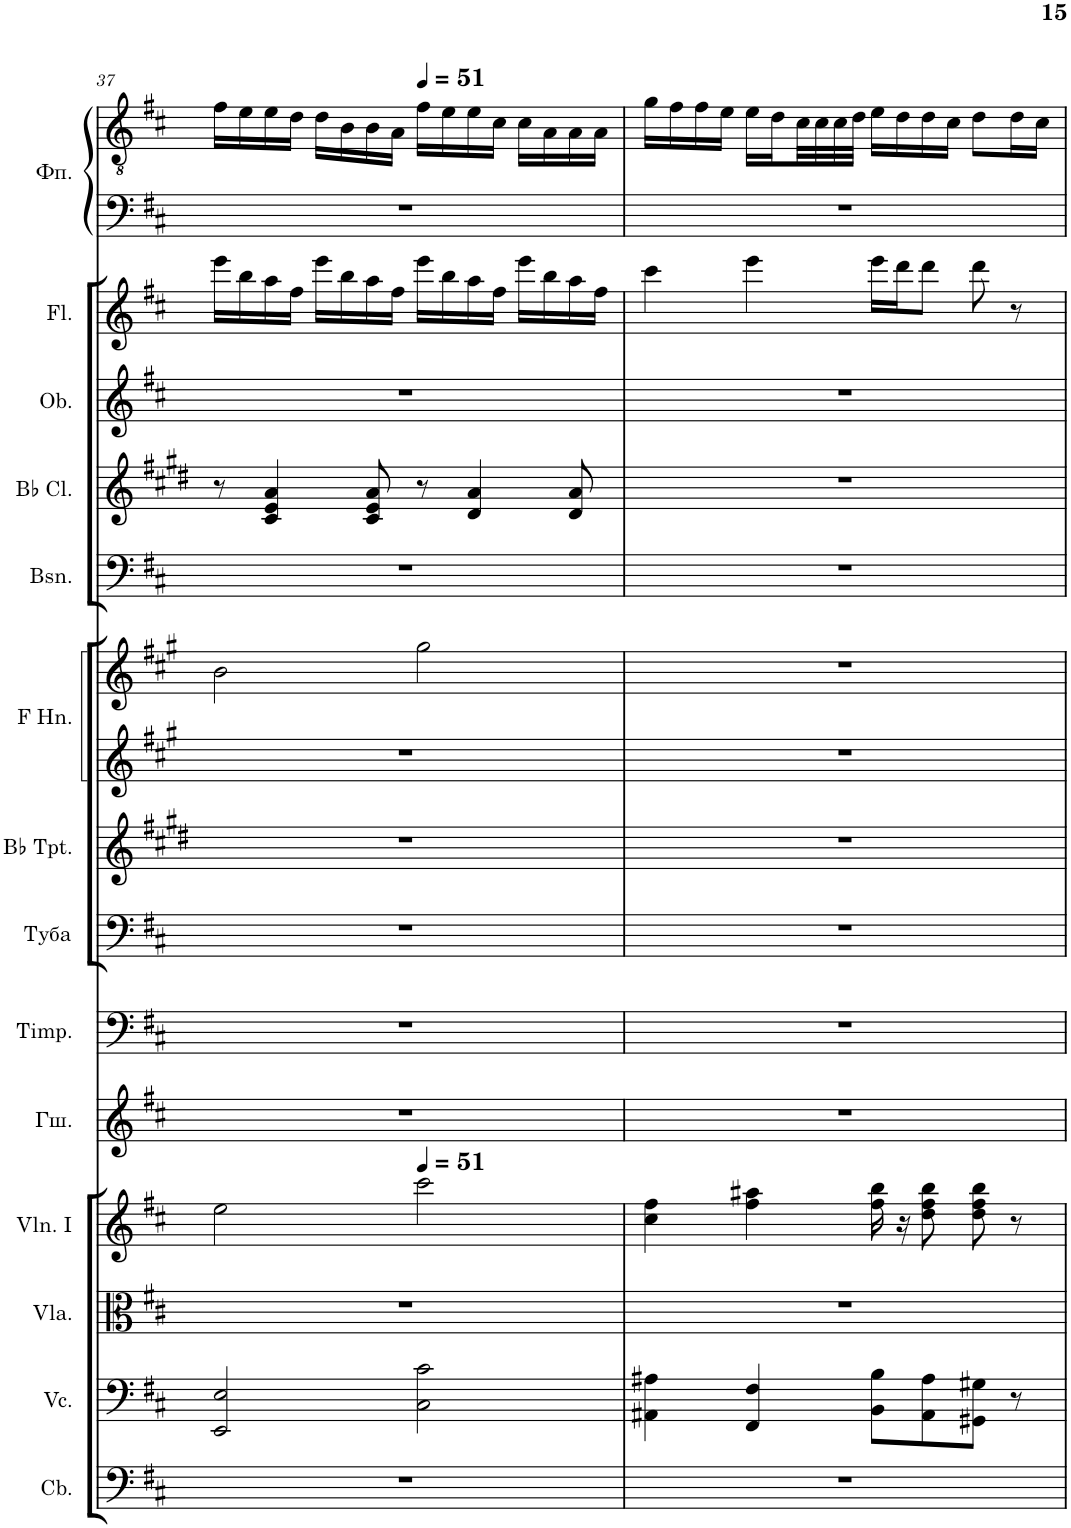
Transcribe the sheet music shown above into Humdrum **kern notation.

**kern	**kern	**kern	**kern	**kern	**kern	**kern	**kern	**kern	**kern	**kern	**kern	**kern	**kern	**kern	**kern
*part14	*part13	*part12	*part11	*part10	*part9	*part8	*part7	*part6	*part6	*part5	*part4	*part3	*part2	*part1	*part1
*staff16	*staff15	*staff14	*staff13	*staff12	*staff11	*staff10	*staff9	*staff8	*staff7	*staff6	*staff5	*staff4	*staff3	*staff2	*staff1
*I"Contrabasses	*I"Violoncellos	*I"Violas	*I"Violins I	*I"Глокеншпиль	*I"Timpani	*I"Туба	*I"Trumpets in Bb	*I"Horns in F	*	*I"Bassoons	*I"Clarinets in Bb	*I"Oboes	*I"Flutes	*I"Фортепиано	*
*I'Cb.	*I'Vc.	*I'Vla.	*I'Vln. I	*	*I'Timp.	*	*	*	*	*I'Bsn.	*	*I'Ob.	*I'Fl.	*	*
!!LO:PB:g=z
*clefF4	*clefF4	*clefC3	*clefG2	*clefG2	*clefF4	*clefF4	*clefG2	*clefG2	*clefG2	*clefF4	*clefG2	*clefG2	*clefG2	*clefF4	*clefGv2
*Trd7c12	*	*	*	*Trd-14c-24	*	*	*Trd1c2	*Trd4c7	*Trd4c7	*	*Trd1c2	*	*	*	*
*k[f#c#]	*k[f#c#]	*k[f#c#]	*k[f#c#]	*k[f#c#]	*k[f#c#]	*k[f#c#]	*k[f#c#g#d#]	*k[f#c#g#]	*k[f#c#g#]	*k[f#c#]	*k[f#c#g#d#]	*k[f#c#]	*k[f#c#]	*k[f#c#]	*k[f#c#]
*M4/4	*M4/4	*M4/4	*M4/4	*M4/4	*M4/4	*M4/4	*M4/4	*M4/4	*M4/4	*M4/4	*M4/4	*M4/4	*M4/4	*M4/4	*M4/4
=37	=37	=37	=37	=37	=37	=37	=37	=37	=37	=37	=37	=37	=37	=37	=37
1r	2EE/ 2E/	1r	2ee\	1r	1r	1r	1r	1r	2b\	1r	8r	1r	16eee\LL	1r	16f#\LL
.	.	.	.	.	.	.	.	.	.	.	.	.	16bb\	.	16e\
.	.	.	.	.	.	.	.	.	.	.	4c#/ 4e/ 4a/	.	16aa\	.	16e\
.	.	.	.	.	.	.	.	.	.	.	.	.	16ff#\JJ	.	16d\JJ
.	.	.	.	.	.	.	.	.	.	.	.	.	16eee\LL	.	16d\LL
.	.	.	.	.	.	.	.	.	.	.	.	.	16bb\	.	16B\
.	.	.	.	.	.	.	.	.	.	.	8c#/ 8e/ 8a/	.	16aa\	.	16B\
.	.	.	.	.	.	.	.	.	.	.	.	.	16ff#\JJ	.	16A\JJ
*	*	*	*MM51	*	*	*	*	*	*	*	*	*	*	*	*MM51
.	2C#\ 2c#\	.	2ccc#\	.	.	.	.	.	2gg#\	.	8r	.	16eee\LL	.	16f#\LL
.	.	.	.	.	.	.	.	.	.	.	.	.	16bb\	.	16e\
.	.	.	.	.	.	.	.	.	.	.	4d#/ 4a/	.	16aa\	.	16e\
.	.	.	.	.	.	.	.	.	.	.	.	.	16ff#\JJ	.	16c#\JJ
.	.	.	.	.	.	.	.	.	.	.	.	.	16eee\LL	.	16c#\LL
.	.	.	.	.	.	.	.	.	.	.	.	.	16bb\	.	16A\
.	.	.	.	.	.	.	.	.	.	.	8d#/ 8a/	.	16aa\	.	16A\
.	.	.	.	.	.	.	.	.	.	.	.	.	16ff#\JJ	.	16A\JJ
=38	=38	=38	=38	=38	=38	=38	=38	=38	=38	=38	=38	=38	=38	=38	=38
1r	4AA#X\ 4A#X\	1r	4cc#\ 4ff#\	1r	1r	1r	1r	1r	1r	1r	1r	1r	4ccc#\	1r	16g\LL
.	.	.	.	.	.	.	.	.	.	.	.	.	.	.	16f#\
.	.	.	.	.	.	.	.	.	.	.	.	.	.	.	16f#\
.	.	.	.	.	.	.	.	.	.	.	.	.	.	.	16e\JJ
.	4FF#/ 4F#/	.	4ff#\ 4aa#X\	.	.	.	.	.	.	.	.	.	4eee\	.	16e\LL
.	.	.	.	.	.	.	.	.	.	.	.	.	.	.	16d\
.	.	.	.	.	.	.	.	.	.	.	.	.	.	.	32c#\L
.	.	.	.	.	.	.	.	.	.	.	.	.	.	.	32c#\
.	.	.	.	.	.	.	.	.	.	.	.	.	.	.	32c#\
.	.	.	.	.	.	.	.	.	.	.	.	.	.	.	32d\JJJ
.	8BB\ 8B\L	.	16ff#\ 16bb\	.	.	.	.	.	.	.	.	.	16eee\LL	.	16e\LL
.	.	.	16r	.	.	.	.	.	.	.	.	.	16ddd\J	.	16d\
.	8AA#\ 8A#\	.	8dd\ 8ff#\ 8bb\	.	.	.	.	.	.	.	.	.	8ddd\J	.	16d\
.	.	.	.	.	.	.	.	.	.	.	.	.	.	.	16c#\JJ
.	8GG#X\ 8G#X\J	.	8dd\ 8ff#\ 8bb\	.	.	.	.	.	.	.	.	.	8ddd\	.	8d\L
.	8r	.	8r	.	.	.	.	.	.	.	.	.	8r	.	16d\L
.	.	.	.	.	.	.	.	.	.	.	.	.	.	.	16c#\JJ
=	=	=	=	=	=	=	=	=	=	=	=	=	=	=	=
*-	*-	*-	*-	*-	*-	*-	*-	*-	*-	*-	*-	*-	*-	*-	*-
